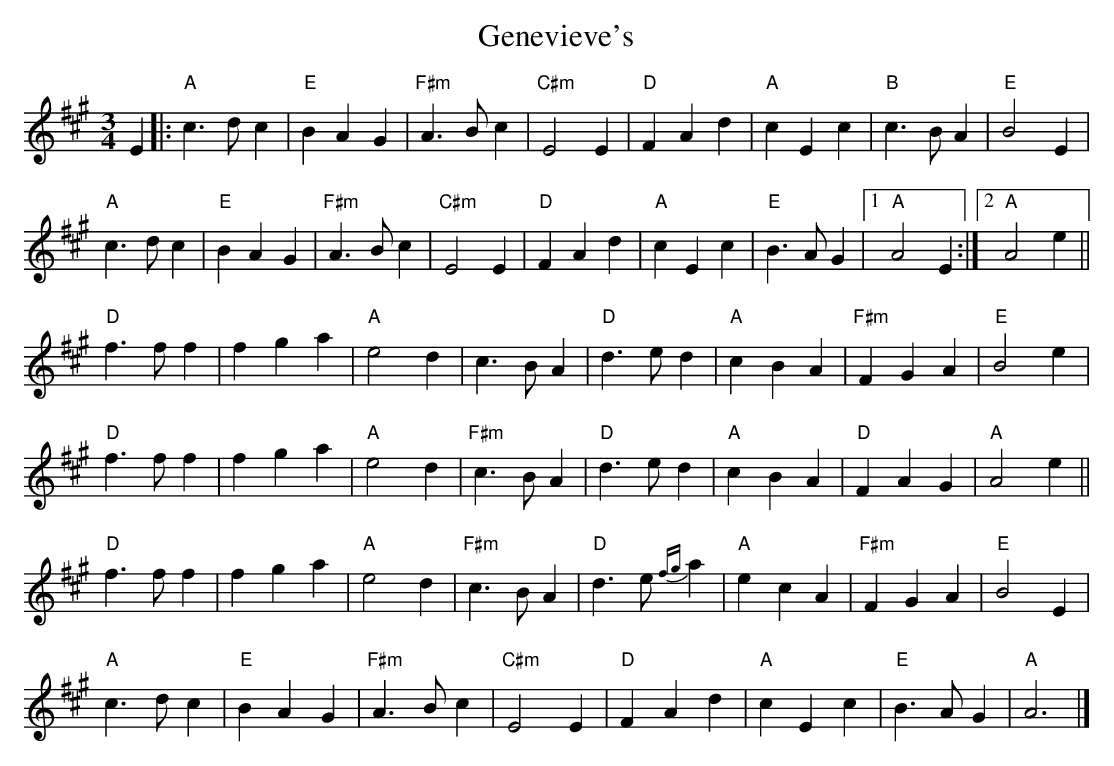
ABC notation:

X:1
T:Genevieve's
M:3/4
L:1/4
K:A
E|:"A"c3/2d/ c|"E"B A G|"F#m"A3/2B/ c|"C#m"E2 E|\
"D"F A d|"A"c E c|"B"c3/2B/ A|"E"B2 E |
"A"c3/2d/ c|"E"B A G|"F#m"A3/2B/ c|"C#m"E2 E|\
"D"F A d|"A"c E c|"E"B3/2A/ G|[1 "A"A2 E:|[2 "A"A2 e||
"D"f3/2f/ f|f g a|"A"e2 d|c3/2B/ A|\
"D"d3/2e/ d|"A"c B A|"F#m"F G A|"E"B2 e|
"D"f3/2f/ f|f g a|"A"e2 d|"F#m"c3/2B/ A|\
"D"d3/2e/ d|"A"c B A|"D"F A G|"A"A2 e||
"D"f3/2f/ f|f g a|"A"e2 d|"F#m"c3/2B/ A|\
"D"d3/2e/ {fg}a|"A"e c A|"F#m"F G A|"E"B2 E|
"A"c3/2d/ c|"E"B A G|"F#m"A3/2B/ c|"C#m"E2 E|\
"D"F A d|"A"c E c|"E"B3/2A/ G|"A"A3|]
